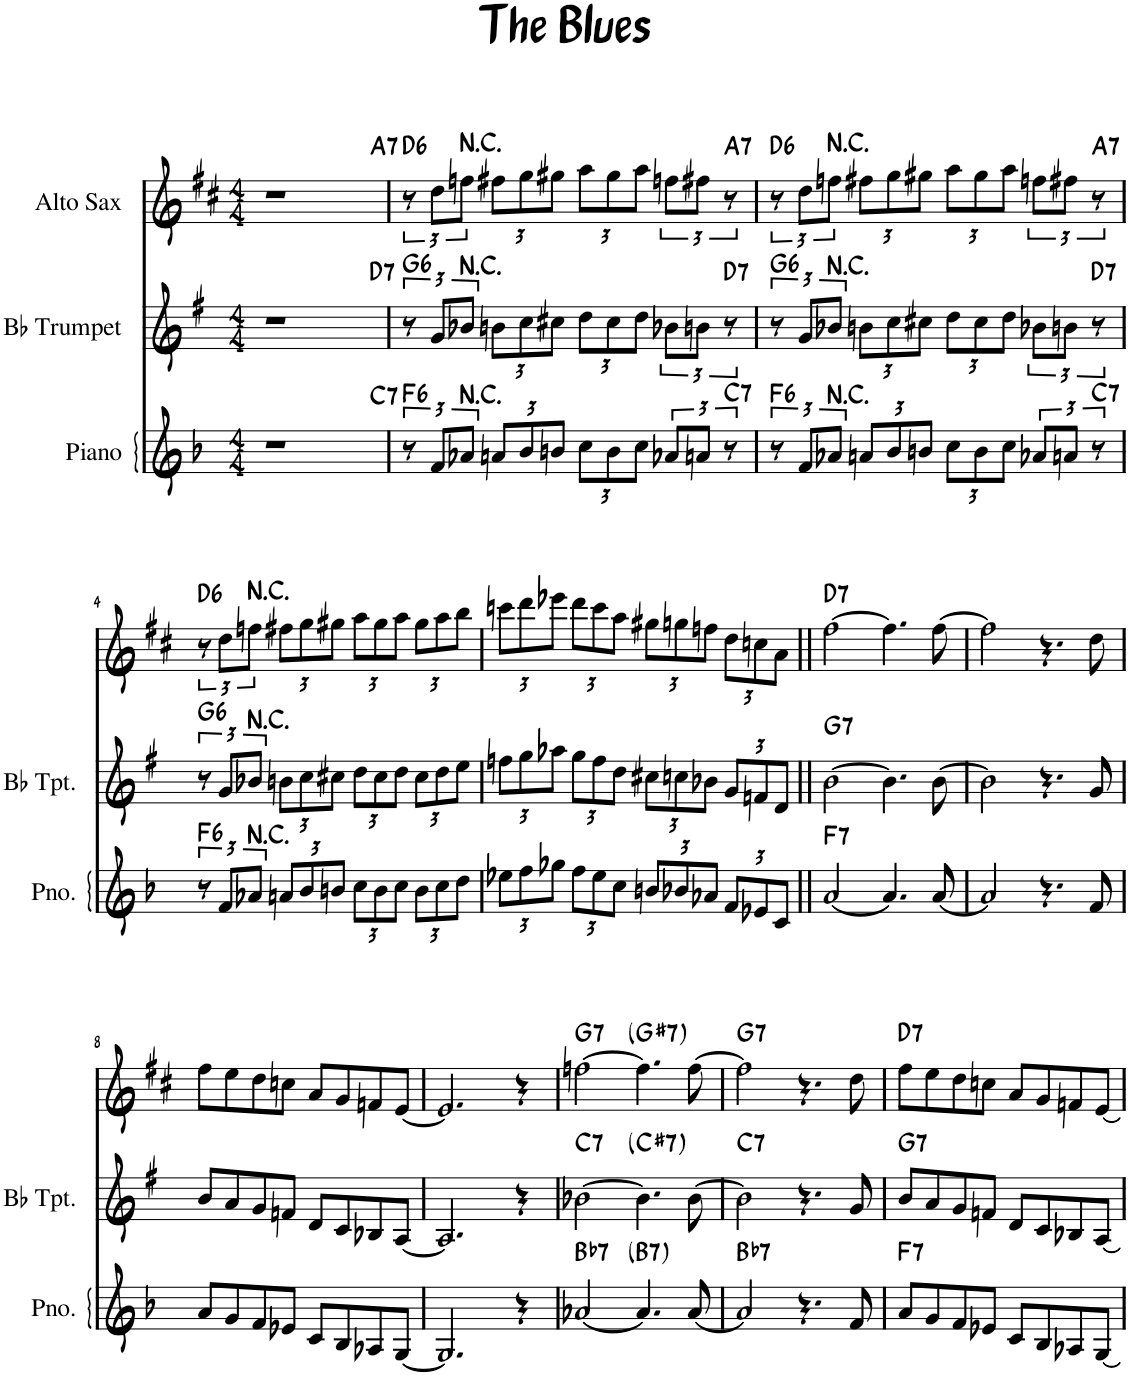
**kern	**harte	**kern	**harte	**kern	**harte
*part3	*part3	*part2	*part2	*part1	*part1
*staff3	*	*staff2	*	*staff1	*
*I"Piano	*	*I"Bb Trumpet	*	*I"Alto Sax	*
*I'Pno.	*	*I'Bb Tpt.	*	*I'Sax	*
*clefG2	*	*clefG2	*	*clefG2	*
*	*	*Trd1c2	*	*Trd5c9	*
*k[b-]	*	*k[f#]	*	*k[f#c#]	*
*M4/4	*	*M4/4	*	*M4/4	*
=1	=1	=1	=1	=1	=1
*^	*	*^	*	*^	*
1r	2..ryy	.	1r	2..ryy	.	1r	2..ryy	.
!	!	!LO:H:kt=7	!	!	!LO:H:kt=7	!	!	!LO:H:kt=7
.	8ryy	C:7	.	8ryy	D:7	.	8ryy	A:7
=2	=2	=2	=2	=2	=2	=2	=2	=2
!	!	!LO:H:kt=6	!	!	!LO:H:kt=6	!	!	!LO:H:kt=6
*v	*v	*	*	*	*	*v	*v	*
*	*	*v	*v	*	*	*
12r	F:maj6	12r	G:maj6	12r	D:maj6
12f/L	.	12g/L	.	12dd\L	.
!	!LO:H:kt=N.C.	!	!LO:H:kt=N.C.	!	!LO:H:kt=N.C.
12a-X/J	N	12b-X/J	N	12ffn\J	N
*Xbrackettup	*	*Xbrackettup	*	*Xbrackettup	*
12an/L	.	12bn\L	.	12ff#X\L	.
12b-/	.	12cc\	.	12gg\	.
12bn/J	.	12cc#X\J	.	12gg#X\J	.
12cc\L	.	12dd\L	.	12aa\L	.
12b\	.	12cc#\	.	12gg#\	.
12cc\J	.	12dd\J	.	12aa\J	.
*brackettup	*	*brackettup	*	*brackettup	*
12a-X/L	.	12b-X\L	.	12ffn\L	.
12an/J	.	12bn\J	.	12ff#X\J	.
!	!LO:H:kt=7	!	!LO:H:kt=7	!	!LO:H:kt=7
12r	C:7	12r	D:7	12r	A:7
=3	=3	=3	=3	=3	=3
!	!LO:H:kt=6	!	!LO:H:kt=6	!	!LO:H:kt=6
12r	F:maj6	12r	G:maj6	12r	D:maj6
12f/L	.	12g/L	.	12dd\L	.
!	!LO:H:kt=N.C.	!	!LO:H:kt=N.C.	!	!LO:H:kt=N.C.
12a-X/J	N	12b-X/J	N	12ffn\J	N
*Xbrackettup	*	*Xbrackettup	*	*Xbrackettup	*
12an/L	.	12bn\L	.	12ff#X\L	.
12b-/	.	12cc\	.	12gg\	.
12bn/J	.	12cc#X\J	.	12gg#X\J	.
12cc\L	.	12dd\L	.	12aa\L	.
12b\	.	12cc#\	.	12gg#\	.
12cc\J	.	12dd\J	.	12aa\J	.
*brackettup	*	*brackettup	*	*brackettup	*
12a-X/L	.	12b-X\L	.	12ffn\L	.
12an/J	.	12bn\J	.	12ff#X\J	.
!	!LO:H:kt=7	!	!LO:H:kt=7	!	!LO:H:kt=7
12r	C:7	12r	D:7	12r	A:7
!!LO:LB:g=z
=4	=4	=4	=4	=4	=4
!	!LO:H:kt=6	!	!LO:H:kt=6	!	!LO:H:kt=6
12r	F:maj6	12r	G:maj6	12r	D:maj6
12f/L	.	12g/L	.	12dd\L	.
!	!LO:H:kt=N.C.	!	!LO:H:kt=N.C.	!	!LO:H:kt=N.C.
12a-X/J	N	12b-X/J	N	12ffn\J	N
*Xbrackettup	*	*Xbrackettup	*	*Xbrackettup	*
12an/L	.	12bn\L	.	12ff#X\L	.
12b-/	.	12cc\	.	12gg\	.
12bn/J	.	12cc#X\J	.	12gg#X\J	.
12cc\L	.	12dd\L	.	12aa\L	.
12b\	.	12cc#\	.	12gg#\	.
12cc\J	.	12dd\J	.	12aa\J	.
12b\L	.	12cc#\L	.	12gg#\L	.
12cc\	.	12dd\	.	12aa\	.
12dd\J	.	12ee\J	.	12bb\J	.
=5	=5	=5	=5	=5	=5
12ee-X\L	.	12ffn\L	.	12cccn\L	.
12ff\	.	12gg\	.	12ddd\	.
12gg-X\J	.	12aa-X\J	.	12eee-X\J	.
12ff\L	.	12gg\L	.	12ddd\L	.
12ee-\	.	12ff\	.	12ccc\	.
12cc\J	.	12dd\J	.	12aa\J	.
12bn/L	.	12cc#X\L	.	12gg#X\L	.
12b-X/	.	12ccn\	.	12ggn\	.
12a-X/J	.	12b-X\J	.	12ffn\J	.
12f/L	.	12g/L	.	12dd\L	.
12e-X/	.	12fn/	.	12ccn\	.
12c/J	.	12d/J	.	12a\J	.
=6||	=6||	=6||	=6||	=6||	=6||
!	!LO:H:kt=7	!	!LO:H:kt=7	!	!LO:H:kt=7
[2a/	F:7	[2b\	G:7	[2ff#\	D:7
4.a/]	.	4.b\]	.	4.ff#\]	.
[8a/	.	[8b\	.	[8ff#\	.
=7	=7	=7	=7	=7	=7
2a/]	.	2b\]	.	2ff#\]	.
4.r	.	4.r	.	4.r	.
8f/	.	8g/	.	8dd\	.
!!LO:LB:g=z
=8	=8	=8	=8	=8	=8
8a/L	.	8b/L	.	8ff#\L	.
8g/	.	8a/	.	8ee\	.
8f/	.	8g/	.	8dd\	.
8e-X/J	.	8fn/J	.	8ccn\J	.
8c/L	.	8d/L	.	8a/L	.
8B-/	.	8c/	.	8g/	.
8A-X/	.	8B-X/	.	8fn/	.
[8G/J	.	[8A/J	.	[8e/J	.
=9	=9	=9	=9	=9	=9
2.G/]	.	2.A/]	.	2.e/]	.
4r	.	4r	.	4r	.
=10	=10	=10	=10	=10	=10
!	!LO:H:kt=7	!	!LO:H:kt=7	!	!LO:H:kt=7
[2a-X/	Bb:7	[2b-X\	C:7	[2ffn\	G:7
!	!LO:H:kt=7	!	!LO:H:kt=7	!	!LO:H:kt=7
4.a-/]	B:7	4.b-\]	C#:7	4.ff\]	G#:7
[8a-/	.	[8b-\	.	[8ff\	.
=11	=11	=11	=11	=11	=11
!	!LO:H:kt=7	!	!LO:H:kt=7	!	!LO:H:kt=7
2a-/]	Bb:7	2b-\]	C:7	2ff\]	G:7
4.r	.	4.r	.	4.r	.
8f/	.	8g/	.	8dd\	.
=12	=12	=12	=12	=12	=12
!	!LO:H:kt=7	!	!LO:H:kt=7	!	!LO:H:kt=7
8a/L	F:7	8b/L	G:7	8ff#\L	D:7
8g/	.	8a/	.	8ee\	.
8f/	.	8g/	.	8dd\	.
8e-X/J	.	8fn/J	.	8ccn\J	.
8c/L	.	8d/L	.	8a/L	.
8B-/	.	8c/	.	8g/	.
8A-X/	.	8B-X/	.	8fn/	.
[8G/J	.	[8A/J	.	[8e/J	.
=	=	=	=	=	=
*-	*-	*-	*-	*-	*-
